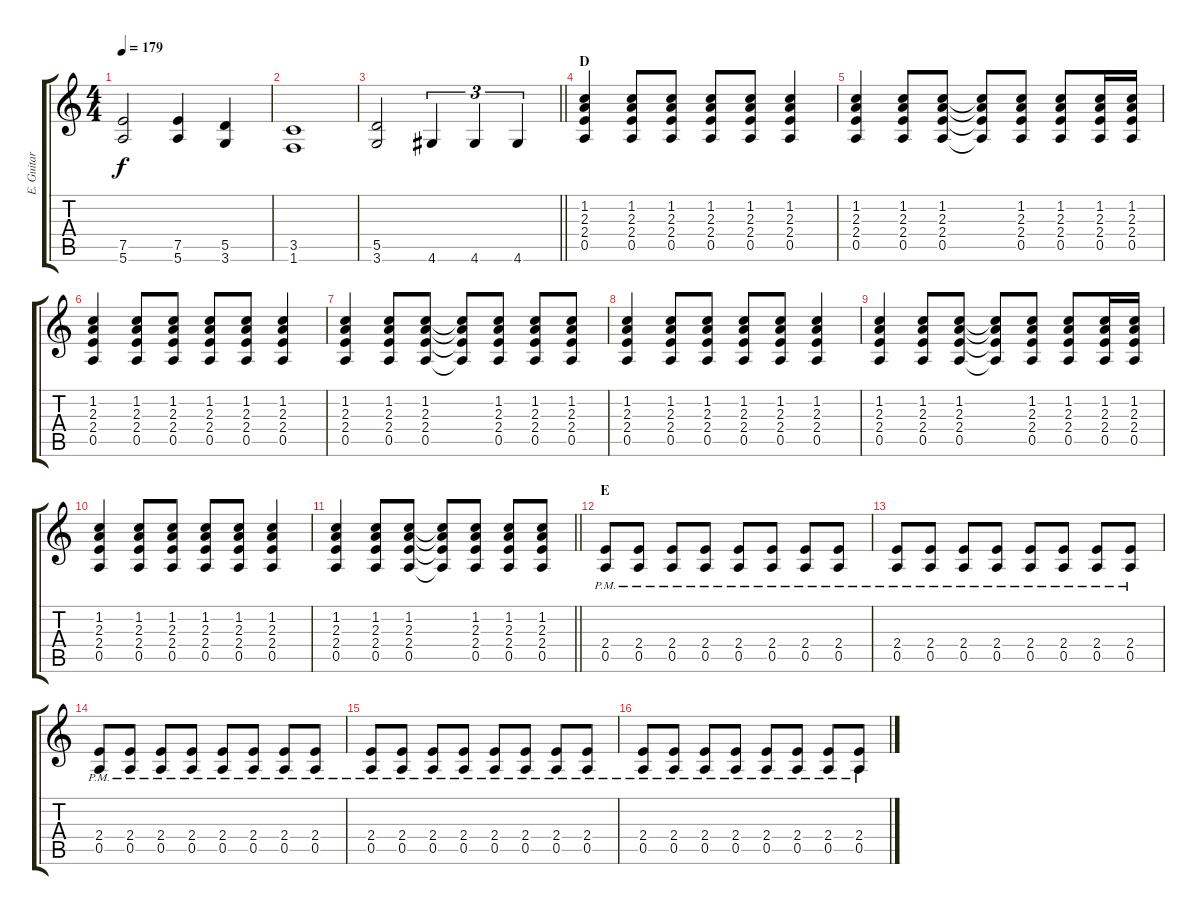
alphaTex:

\track ("E. Guitar II" "E. Guitar ") {instrument overdrivenguitar}
\staff {score tabs}
\tuning (E4 B3 G3 D3 A2 E2) {hide}
\ts (4 4)
\tempo 179
\clef g2
\ks c
(7.5 5.6).2{dy f} (7.5 5.6).4 (5.5 3.6).4 |
(3.5 1.6).1 |
\barLineRight lightlight
(5.5 3.6).2 4.6.4{tu (3 2)} 4.6.4{tu (3 2)} 4.6.4{tu (3 2)} |
\section ("" "D")
(1.2 2.3 2.4 0.5).4 (1.2 2.3 2.4 0.5).8 (1.2 2.3 2.4 0.5).8 (1.2 2.3 2.4 0.5).8 (1.2 2.3 2.4 0.5).8 (1.2 2.3 2.4 0.5).4 |
(1.2 2.3 2.4 0.5).4 (1.2 2.3 2.4 0.5).8 (1.2 2.3 2.4 0.5).8 (1.2{t} 2.3{t} 2.4{t} 0.5{t}).8 (1.2 2.3 2.4 0.5).8 (1.2 2.3 2.4 0.5).8 (1.2 2.3 2.4 0.5).16 (1.2 2.3 2.4 0.5).16 |
(1.2 2.3 2.4 0.5).4 (1.2 2.3 2.4 0.5).8 (1.2 2.3 2.4 0.5).8 (1.2 2.3 2.4 0.5).8 (1.2 2.3 2.4 0.5).8 (1.2 2.3 2.4 0.5).4 |
(1.2 2.3 2.4 0.5).4 (1.2 2.3 2.4 0.5).8 (1.2 2.3 2.4 0.5).8 (1.2{t} 2.3{t} 2.4{t} 0.5{t}).8 (1.2 2.3 2.4 0.5).8 (1.2 2.3 2.4 0.5).8 (1.2 2.3 2.4 0.5).8 |
(1.2 2.3 2.4 0.5).4 (1.2 2.3 2.4 0.5).8 (1.2 2.3 2.4 0.5).8 (1.2 2.3 2.4 0.5).8 (1.2 2.3 2.4 0.5).8 (1.2 2.3 2.4 0.5).4 |
(1.2 2.3 2.4 0.5).4 (1.2 2.3 2.4 0.5).8 (1.2 2.3 2.4 0.5).8 (1.2{t} 2.3{t} 2.4{t} 0.5{t}).8 (1.2 2.3 2.4 0.5).8 (1.2 2.3 2.4 0.5).8 (1.2 2.3 2.4 0.5).16 (1.2 2.3 2.4 0.5).16 |
(1.2 2.3 2.4 0.5).4 (1.2 2.3 2.4 0.5).8 (1.2 2.3 2.4 0.5).8 (1.2 2.3 2.4 0.5).8 (1.2 2.3 2.4 0.5).8 (1.2 2.3 2.4 0.5).4 |
\barLineRight lightlight
(1.2 2.3 2.4 0.5).4 (1.2 2.3 2.4 0.5).8 (1.2 2.3 2.4 0.5).8 (1.2{t} 2.3{t} 2.4{t} 0.5{t}).8 (1.2 2.3 2.4 0.5).8 (1.2 2.3 2.4 0.5).8 (1.2 2.3 2.4 0.5).8 |
\section ("" "E")
(2.4{pm} 0.5{pm}).8 (2.4{pm} 0.5{pm}).8 (2.4{pm} 0.5{pm}).8 (2.4{pm} 0.5{pm}).8 (2.4{pm} 0.5{pm}).8 (2.4{pm} 0.5{pm}).8 (2.4{pm} 0.5{pm}).8 (2.4{pm} 0.5{pm}).8 |
(2.4{pm} 0.5{pm}).8 (2.4{pm} 0.5{pm}).8 (2.4{pm} 0.5{pm}).8 (2.4{pm} 0.5{pm}).8 (2.4{pm} 0.5{pm}).8 (2.4{pm} 0.5{pm}).8 (2.4{pm} 0.5{pm}).8 (2.4{pm} 0.5{pm}).8 |
(2.4{pm} 0.5{pm}).8 (2.4{pm} 0.5{pm}).8 (2.4{pm} 0.5{pm}).8 (2.4{pm} 0.5{pm}).8 (2.4{pm} 0.5{pm}).8 (2.4{pm} 0.5{pm}).8 (2.4{pm} 0.5{pm}).8 (2.4{pm} 0.5{pm}).8 |
(2.4{pm} 0.5{pm}).8 (2.4{pm} 0.5{pm}).8 (2.4{pm} 0.5{pm}).8 (2.4{pm} 0.5{pm}).8 (2.4{pm} 0.5{pm}).8 (2.4{pm} 0.5{pm}).8 (2.4{pm} 0.5{pm}).8 (2.4{pm} 0.5{pm}).8 |
(2.4{pm} 0.5{pm}).8 (2.4{pm} 0.5{pm}).8 (2.4{pm} 0.5{pm}).8 (2.4{pm} 0.5{pm}).8 (2.4{pm} 0.5{pm}).8 (2.4{pm} 0.5{pm}).8 (2.4{pm} 0.5{pm}).8 (2.4{pm} 0.5{pm}).8
